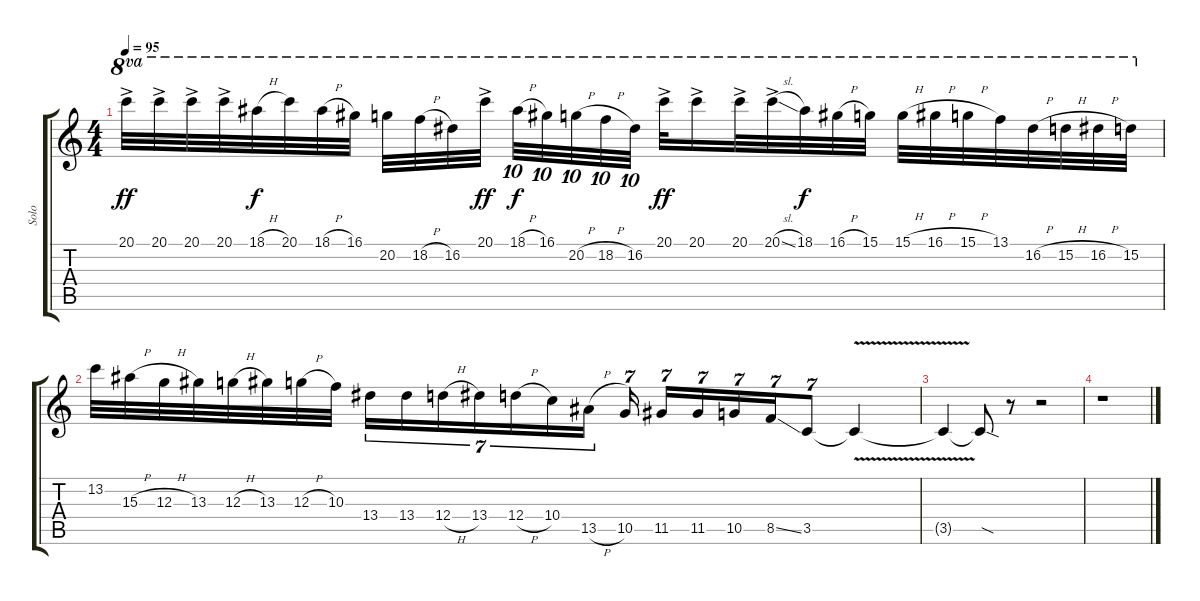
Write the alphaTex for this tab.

\track ("Solo" "Solo") {instrument distortionguitar}
\staff {score tabs}
\tuning (E4 B3 G3 D3 A2 E2) {hide}
\ts (4 4)
\tempo 95
\clef g2
\ks c
20.1{ac}.32{ot 8va dy ff} 20.1{ac}.32{ot 8va} 20.1{ac}.32{ot 8va} 20.1{ac}.32{ot 8va} 18.1{h}.32{ot 8va dy f} 20.1.32{ot 8va} 18.1{h}.32{ot 8va} 16.1.32{ot 8va} 20.2.32{ot 8va} 18.2{h}.32{ot 8va} 16.2.32{ot 8va} 20.1{ac}.32{ot 8va dy ff beam splitsecondary} 18.1{h}.32{tu (10 8) ot 8va dy f} 16.1.32{tu (10 8) ot 8va} 20.2{h}.32{tu (10 8) ot 8va} 18.2{h}.32{tu (10 8) ot 8va} 16.2.32{tu (10 8) ot 8va} 20.1{ac}.32{ot 8va dy ff} 20.1{ac}.16{ot 8va} 20.1{ac}.32{ot 8va} 20.1{sl ac}.32{ot 8va} 18.1.32{ot 8va dy f} 16.1{h}.32{ot 8va} 15.1.32{ot 8va} 15.1{h}.32{ot 8va} 16.1{h}.32{ot 8va} 15.1{h}.32{ot 8va} 13.1.32{ot 8va} 16.2{h}.32{ot 8va} 15.2{h}.32{ot 8va} 16.2{h}.32{ot 8va} 15.2.32{ot 8va} |
13.2.32 15.3{h}.32 12.3{h}.32 13.3.32 12.3{h}.32 13.3.32 12.3{h}.32 10.3.32 13.4.16{tu (7 4)} 13.4.16{tu (7 4)} 12.4{h}.16{tu (7 4)} 13.4.16{tu (7 4)} 12.4{h}.16{tu (7 4)} 10.4.16{tu (7 4)} 13.5{h}.16{tu (7 4)} 10.5.16{tu (7 4)} 11.5.16{tu (7 4)} 11.5.16{tu (7 4)} 10.5.16{tu (7 4)} 8.5{ss}.16{tu (7 4)} 3.5.8{tu (7 4)} 3.5{v t}.4 |
3.5{t}.4 3.5{sod t}.8 r.8 r.2 |
r.1
